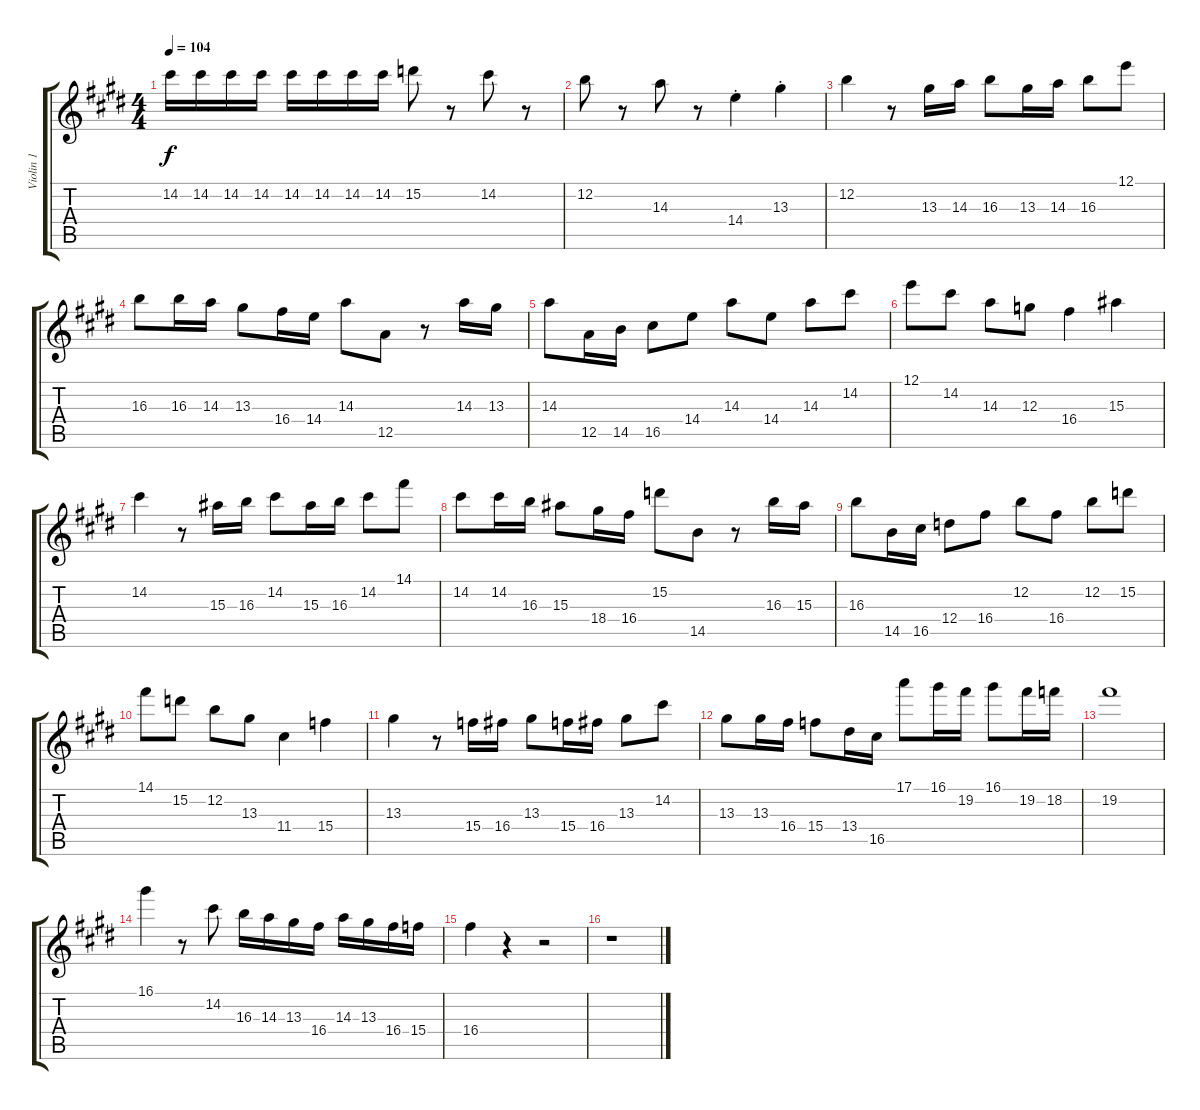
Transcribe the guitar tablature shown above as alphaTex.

\track ("Violin 1" "Violin 1") {instrument overdrivenguitar}
\staff {score tabs}
\tuning (E4 B3 G3 D3 A2 E2) {hide}
\ts (4 4)
\tempo 104
\clef g2
\ks e
14.2.16{dy f} 14.2.16 14.2.16 14.2.16 14.2.16 14.2.16 14.2.16 14.2.16 15.2.8 r.8 14.2.8 r.8 |
12.2.8 r.8 14.3.8 r.8 14.4{st}.4 13.3{st}.4 |
12.2.4 r.8 13.3.16 14.3.16 16.3.8 13.3.16 14.3.16 16.3.8 12.1.8 |
16.3.8 16.3.16 14.3.16 13.3.8 16.4.16 14.4.16 14.3.8 12.5.8 r.8 14.3.16 13.3.16 |
14.3.8 12.5.16 14.5.16 16.5.8 14.4.8 14.3.8 14.4.8 14.3.8 14.2.8 |
12.1.8 14.2.8 14.3.8 12.3.8 16.4.4 15.3.4 |
14.2.4 r.8 15.3.16 16.3.16 14.2.8 15.3.16 16.3.16 14.2.8 14.1.8 |
14.2.8 14.2.16 16.3.16 15.3.8 18.4.16 16.4.16 15.2.8 14.5.8 r.8 16.3.16 15.3.16 |
16.3.8 14.5.16 16.5.16 12.4.8 16.4.8 12.2.8 16.4.8 12.2.8 15.2.8 |
14.1.8 15.2.8 12.2.8 13.3.8 11.4.4 15.4.4 |
13.3.4 r.8 15.4.16 16.4.16 13.3.8 15.4.16 16.4.16 13.3.8 14.2.8 |
13.3.8 13.3.16 16.4.16 15.4.8 13.4.16 16.5.16 17.1.8 16.1.16 19.2.16 16.1.8 19.2.16 18.2.16 |
19.2.1 |
16.1.4 r.8 14.2.8 16.3.16 14.3.16 13.3.16 16.4.16 14.3.16 13.3.16 16.4.16 15.4.16 |
16.4.4 r.4 r.2 |
r.1
